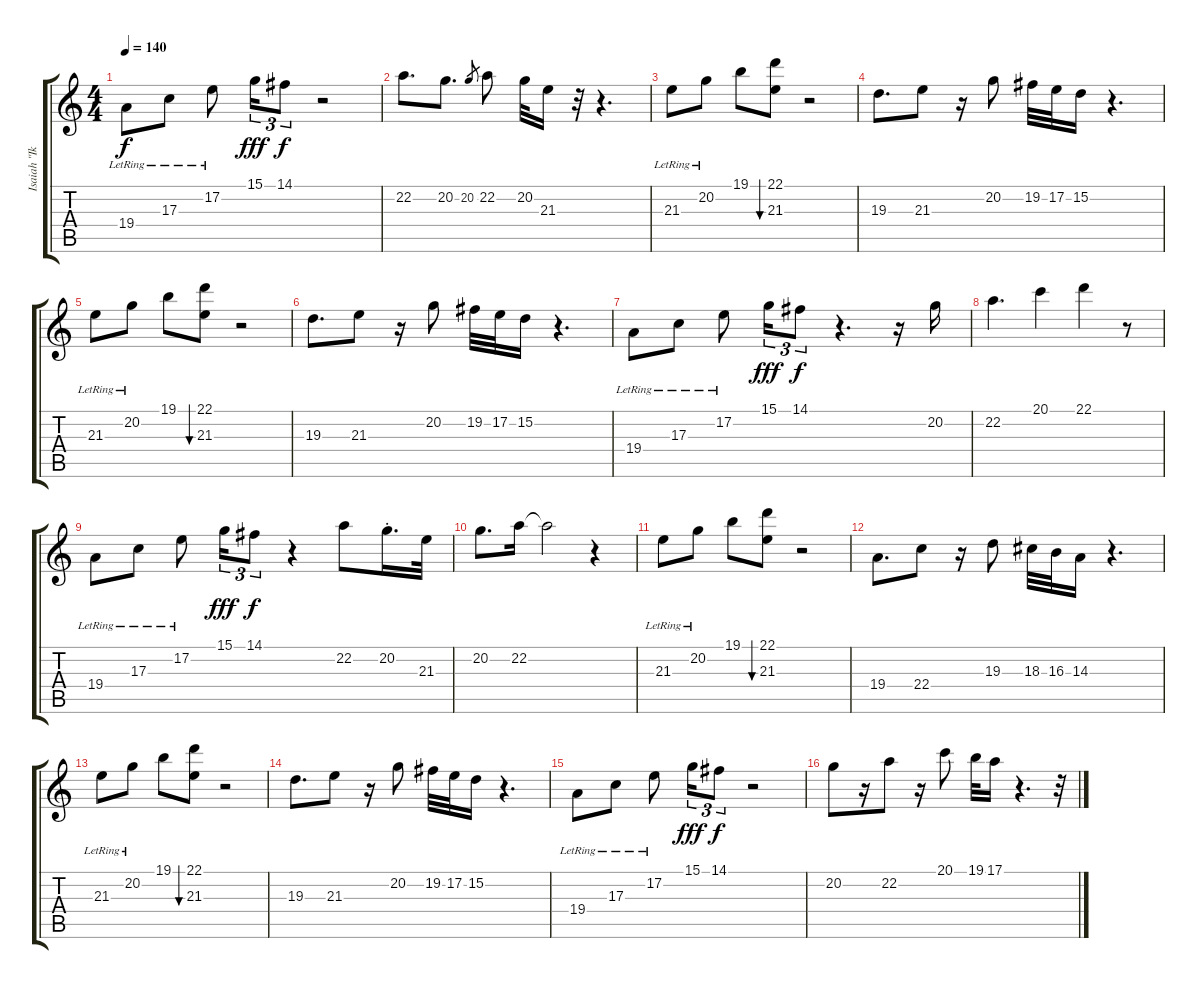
\track ("Isaiah \"Ikey\" Owens - Keyboards" "Isaiah \"Ik") {instrument electricgrandpiano}
\staff {score tabs}
\tuning (E4 B3 G3 D3 A2 E2) {hide}
\ts (4 4)
\tempo 140
\clef g2
\ks c
19.4{lr}.8{dy f instrument electricgrandpiano} 17.3{lr}.8 17.2{lr}.8 15.1.16{tu (3 2) dy fff} 14.1.8{tu (3 2) dy f} r.2 |
22.2.8{d instrument rockorgan} 20.2.8{d} 20.2.8{gr} 22.2.8 20.2.32 21.3.16 r.32 r.4{d} |
21.3{lr}.8{instrument electricgrandpiano} 20.2{lr}.8 19.1.8 (22.1 21.3).8{bu 480} r.2 |
19.3.8{d instrument rockorgan} 21.3.8 r.16 20.2.8 19.2.32 17.2.32 15.2.16 r.4{d} |
21.3{lr}.8{instrument electricgrandpiano} 20.2{lr}.8 19.1.8 (22.1 21.3).8{bu 480} r.2 |
19.3.8{d instrument rockorgan} 21.3.8 r.16 20.2.8 19.2.32 17.2.32 15.2.16 r.4{d} |
19.4{lr}.8{instrument electricgrandpiano} 17.3{lr}.8 17.2{lr}.8 15.1.16{tu (3 2) dy fff} 14.1.8{tu (3 2) dy f} r.4{d} r.16 20.2.16{instrument rockorgan} |
22.2.4{d} 20.1.4 22.1.4 r.8 |
19.4{lr}.8{instrument electricgrandpiano} 17.3{lr}.8 17.2{lr}.8 15.1.16{tu (3 2) dy fff} 14.1.8{tu (3 2) dy f} r.4 22.2.8{instrument rockorgan} 20.2{st}.16{d} 21.3.32 |
20.2.8{d} 22.2.16 22.2{t}.2 r.4 |
21.3{lr}.8{instrument electricgrandpiano} 20.2{lr}.8 19.1.8 (22.1 21.3).8{bu 480} r.2 |
19.4.8{d instrument rockorgan} 22.4.8 r.16 19.3.8 18.3.32 16.3.32 14.3.16 r.4{d} |
21.3{lr}.8{instrument electricgrandpiano} 20.2{lr}.8 19.1.8 (22.1 21.3).8{bu 480} r.2 |
19.3.8{d instrument rockorgan} 21.3.8 r.16 20.2.8 19.2.32 17.2.32 15.2.16 r.4{d} |
19.4{lr}.8{instrument electricgrandpiano} 17.3{lr}.8 17.2{lr}.8 15.1.16{tu (3 2) dy fff} 14.1.8{tu (3 2) dy f} r.2 |
20.2.8{instrument rockorgan} r.16 22.2.8 r.16 20.1.8 19.1.32 17.1.16 r.4{d} r.32
